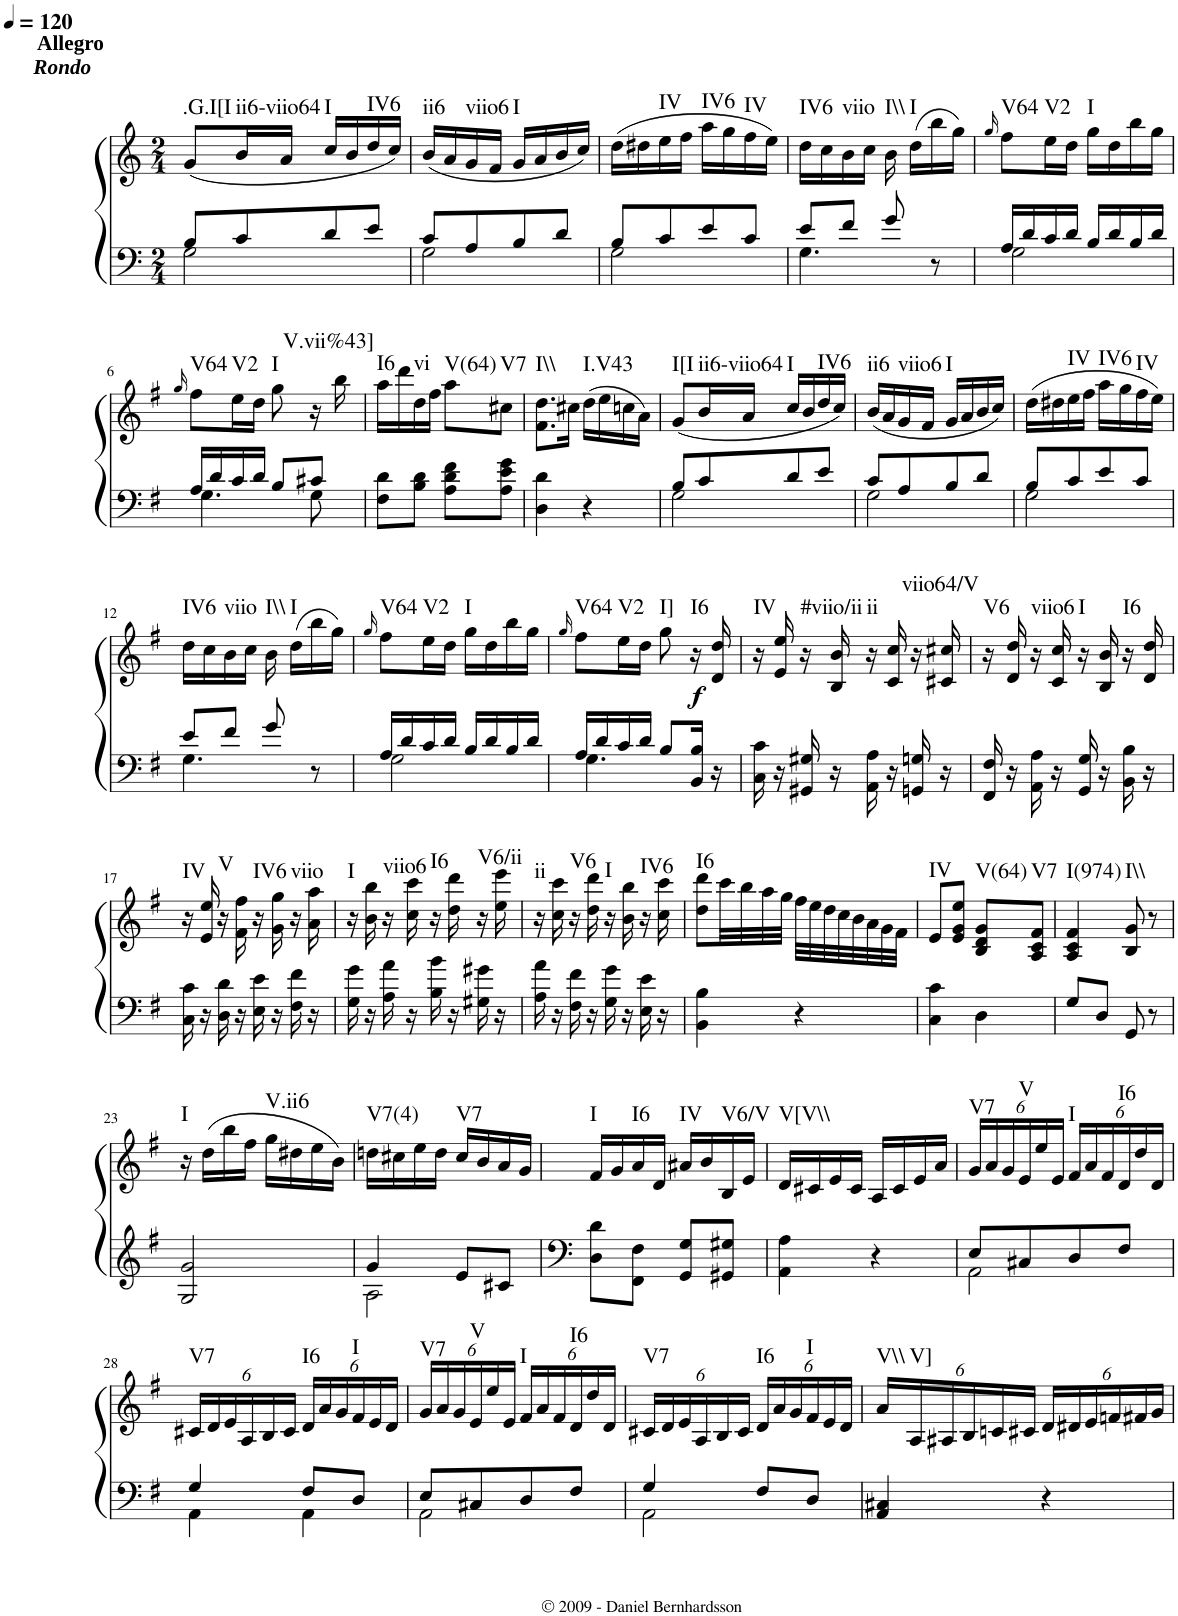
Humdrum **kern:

**kern	**kern	**dynam	**harte
*part1	*part1	*part1	*part1
*staff2	*staff1	*staff1/2	*
*I"Piano	*	*	*
*I'Pno.	*	*	*
*clefF4	*clefG2	*	*
*k[f#]	*k[f#]	*	*
*G:	*G:	*	*
*M2/4	*M2/4	*	*
*MM120	*MM120	*	*
=1	=1	=1	=1
*^	*	*	*
!	!	!LO:TX:a:Bi:t=Rondo	!	!
!	!	!LO:TX:a:B:t=Allegro	!	!LO:H:kt=.G.I[I
8B/L	2G\	(8g/L	.	N
!	!	!	!	!LO:H:kt=ii6-viio64
8c/	.	16b/L	.	N
.	.	16a/JJ	.	.
!	!	!	!	!LO:H:kt=I
8d/	.	16cc/LL	.	N
.	.	16b/	.	.
!	!	!	!	!LO:H:kt=IV6
8e/J	.	16dd/	.	N
.	.	16cc/JJ)	.	.
=2	=2	=2	=2	=2
!	!	!	!	!LO:H:kt=ii6
8c/L	2G\	(16b/LL	.	N
.	.	16a/	.	.
!	!	!	!	!LO:H:kt=viio6
8A/	.	16g/	.	N
.	.	16f#/JJ	.	.
!	!	!	!	!LO:H:kt=I
8B/	.	16g/LL	.	N
.	.	16a/	.	.
8d/J	.	16b/	.	.
.	.	16cc/JJ)	.	.
=3	=3	=3	=3	=3
8B/L	2G\	(16dd\LL	.	.
.	.	16dd#X\	.	.
!	!	!	!	!LO:H:kt=IV
8c/	.	16ee\	.	N
.	.	16ff#\JJ	.	.
!	!	!	!	!LO:H:kt=IV6
8e/	.	16aa\LL	.	N
.	.	16gg\	.	.
!	!	!	!	!LO:H:kt=IV
8c/J	.	16ff#\	.	N
.	.	16ee\JJ)	.	.
=4	=4	=4	=4	=4
!	!	!	!	!LO:H:kt=IV6
8e/L	4.G\	16dd\LL	.	N
.	.	16cc\	.	.
!	!	!	!	!LO:H:kt=viio
8f#/J	.	16b\	.	N
.	.	16cc\JJ	.	.
!	!	!	!	!LO:H:kt=I\\
8g/	.	16b\	.	N
!	!	!	!	!LO:H:kt=I
.	.	(16dd\LL	.	N
8r	8ryy	16bb\	.	.
.	.	16gg\JJ)	.	.
=5	=5	=5	=5	=5
.	.	16qgg/	.	.
!	!	!	!	!LO:H:kt=V64
16A/LL	2G\	8ff#\L	.	N
16d/	.	.	.	.
!	!	!	!	!LO:H:kt=V2
16c/	.	16ee\L	.	N
16d/JJ	.	16dd\JJ	.	.
!	!	!	!	!LO:H:kt=I
16B/LL	.	16gg\LL	.	N
16d/	.	16dd\	.	.
16B/	.	16bb\	.	.
16d/JJ	.	16gg\JJ	.	.
!!LO:LB:g=z
=6	=6	=6	=6	=6
.	.	16qgg/	.	.
!	!	!	!	!LO:H:kt=V64
16A/LL	4.G\	8ff#\L	.	N
16d/	.	.	.	.
!	!	!	!	!LO:H:kt=V2
16c/	.	16ee\L	.	N
16d/JJ	.	16dd\JJ	.	.
!	!	!	!	!LO:H:kt=I
8B/L	.	8gg\	.	N
!	!	!	!	!LO:H:kt=V.vii%43]
8c#X/J	8G\	16r	.	N
.	.	16bb\	.	.
*v	*v	*	*	*
=7	=7	=7	=7
!	!	!	!LO:H:kt=I6
8F#\ 8d\L	16aa\LL	.	N
.	16ddd\	.	.
!	!	!	!LO:H:kt=vi
8B\ 8d\J	16dd\	.	N
.	16ff#\JJ	.	.
!	!	!	!LO:H:kt=V(64)
8A\ 8d\ 8f#\L	8aa\L	.	N
!	!	!	!LO:H:kt=V7
8A\ 8e\ 8g\J	8cc#X\J	.	N
=8	=8	=8	=8
!	!	!	!LO:H:kt=I\\
4D\ 4d\	8.f#\ 8.dd\L	.	N
.	16cc#X\Jk	.	.
!	!	!	!LO:H:kt=I.V43
4r	(16dd\LL	.	N
.	16ee\	.	.
.	16ccn\	.	.
.	16a\JJ)	.	.
=9	=9	=9	=9
*^	*	*	*
!	!	!	!	!LO:H:kt=I[I
8B/L	2G\	(8g/L	.	N
!	!	!	!	!LO:H:kt=ii6-viio64
8c/	.	16b/L	.	N
.	.	16a/JJ	.	.
!	!	!	!	!LO:H:kt=I
8d/	.	16cc/LL	.	N
.	.	16b/	.	.
!	!	!	!	!LO:H:kt=IV6
8e/J	.	16dd/	.	N
.	.	16cc/JJ)	.	.
=10	=10	=10	=10	=10
!	!	!	!	!LO:H:kt=ii6
8c/L	2G\	(16b/LL	.	N
.	.	16a/	.	.
!	!	!	!	!LO:H:kt=viio6
8A/	.	16g/	.	N
.	.	16f#/JJ	.	.
!	!	!	!	!LO:H:kt=I
8B/	.	16g/LL	.	N
.	.	16a/	.	.
8d/J	.	16b/	.	.
.	.	16cc/JJ)	.	.
=11	=11	=11	=11	=11
8B/L	2G\	(16dd\LL	.	.
.	.	16dd#X\	.	.
!	!	!	!	!LO:H:kt=IV
8c/	.	16ee\	.	N
.	.	16ff#\JJ	.	.
!	!	!	!	!LO:H:kt=IV6
8e/	.	16aa\LL	.	N
.	.	16gg\	.	.
!	!	!	!	!LO:H:kt=IV
8c/J	.	16ff#\	.	N
.	.	16ee\JJ)	.	.
!!LO:LB:g=z
=12	=12	=12	=12	=12
!	!	!	!	!LO:H:kt=IV6
8e/L	4.G\	16dd\LL	.	N
.	.	16cc\	.	.
!	!	!	!	!LO:H:kt=viio
8f#/J	.	16b\	.	N
.	.	16cc\JJ	.	.
!	!	!	!	!LO:H:kt=I\\
8g/	.	16b\	.	N
!	!	!	!	!LO:H:kt=I
.	.	(16dd\LL	.	N
8r	8ryy	16bb\	.	.
.	.	16gg\JJ)	.	.
=13	=13	=13	=13	=13
.	.	16qgg/	.	.
!	!	!	!	!LO:H:kt=V64
16A/LL	2G\	8ff#\L	.	N
16d/	.	.	.	.
!	!	!	!	!LO:H:kt=V2
16c/	.	16ee\L	.	N
16d/JJ	.	16dd\JJ	.	.
!	!	!	!	!LO:H:kt=I
16B/LL	.	16gg\LL	.	N
16d/	.	16dd\	.	.
16B/	.	16bb\	.	.
16d/JJ	.	16gg\JJ	.	.
=14	=14	=14	=14	=14
.	.	16qgg/	.	.
!	!	!	!	!LO:H:kt=V64
16A/LL	4.G\	8ff#\L	.	N
16d/	.	.	.	.
!	!	!	!	!LO:H:kt=V2
16c/	.	16ee\L	.	N
16d/JJ	.	16dd\JJ	.	.
!	!	!	!	!LO:H:kt=I]
8B/L	.	8gg\	.	N
!	!	!	!LO:DY:b	!LO:H:kt=I6
16BB/ 16B/Jk	8ryy	16r	f	N
16r	.	16d/ 16dd/	.	.
*v	*v	*	*	*
=15	=15	=15	=15
!	!	!	!LO:H:kt=IV
16C\ 16c\	16r	.	N
16r	16e/ 16ee/	.	.
!	!	!	!LO:H:kt=#viio/ii
16GG#X/ 16G#X/	16r	.	N
16r	16B/ 16b/	.	.
!	!	!	!LO:H:kt=ii
16AA\ 16A\	16r	.	N
16r	16c/ 16cc/	.	.
!	!	!	!LO:H:kt=viio64/V
16GGn/ 16Gn/	16r	.	N
16r	16c#X/ 16cc#X/	.	.
=16	=16	=16	=16
!	!	!	!LO:H:kt=V6
16FF#/ 16F#/	16r	.	N
16r	16d/ 16dd/	.	.
!	!	!	!LO:H:kt=viio6
16AA\ 16A\	16r	.	N
16r	16c/ 16cc/	.	.
!	!	!	!LO:H:kt=I
16GG/ 16G/	16r	.	N
16r	16B/ 16b/	.	.
!	!	!	!LO:H:kt=I6
16BB\ 16B\	16r	.	N
16r	16d/ 16dd/	.	.
!!LO:LB:g=z
=17	=17	=17	=17
!	!	!	!LO:H:kt=IV
16C\ 16c\	16r	.	N
16r	16e/ 16ee/	.	.
!	!	!	!LO:H:kt=V
16D\ 16d\	16r	.	N
16r	16f#\ 16ff#\	.	.
!	!	!	!LO:H:kt=IV6
16E\ 16e\	16r	.	N
16r	16g\ 16gg\	.	.
!	!	!	!LO:H:kt=viio
16F#\ 16f#\	16r	.	N
16r	16a\ 16aa\	.	.
=18	=18	=18	=18
!	!	!	!LO:H:kt=I
16G\ 16g\	16r	.	N
16r	16b\ 16bb\	.	.
!	!	!	!LO:H:kt=viio6
16A\ 16a\	16r	.	N
16r	16cc\ 16ccc\	.	.
!	!	!	!LO:H:kt=I6
16B\ 16b\	16r	.	N
16r	16dd\ 16ddd\	.	.
!	!	!	!LO:H:kt=V6/ii
16G#X\ 16g#X\	16r	.	N
16r	16ee\ 16eee\	.	.
=19	=19	=19	=19
!	!	!	!LO:H:kt=ii
16A\ 16a\	16r	.	N
16r	16cc\ 16ccc\	.	.
!	!	!	!LO:H:kt=V6
16F#\ 16f#\	16r	.	N
16r	16dd\ 16ddd\	.	.
!	!	!	!LO:H:kt=I
16G\ 16g\	16r	.	N
16r	16b\ 16bb\	.	.
!	!	!	!LO:H:kt=IV6
16E\ 16e\	16r	.	N
16r	16cc\ 16ccc\	.	.
=20	=20	=20	=20
!	!	!	!LO:H:kt=I6
4BB\ 4B\	8dd\ 8ddd\L	.	N
.	32ccc\LL	.	.
.	32bb\	.	.
.	32aa\	.	.
.	32gg\JJJ	.	.
4r	32ff#\LLL	.	.
.	32ee\	.	.
.	32dd\	.	.
.	32cc\	.	.
.	32b\	.	.
.	32a\	.	.
.	32g\	.	.
.	32f#\JJJ	.	.
=21	=21	=21	=21
!	!	!	!LO:H:kt=IV
4C\ 4c\	8e/L	.	N
.	8e/ 8g/ 8ee/J	.	.
!	!	!	!LO:H:kt=V(64)
4D\	8B/ 8d/ 8g/L	.	N
!	!	!	!LO:H:kt=V7
.	8A/ 8c/ 8f#/J	.	N
=22	=22	=22	=22
!	!	!	!LO:H:kt=I(974)
8G/L	4A/ 4c/ 4f#/	.	N
8D/J	.	.	.
!	!	!	!LO:H:kt=I\\
8GG/	8B/ 8g/	.	N
8r	8r	.	.
!!LO:LB:g=z
=23	=23	=23	=23
!	!	!	!LO:H:kt=I
2G/ 2g/	16r	.	N
.	(16dd\LL	.	.
.	16bb\	.	.
.	16ff#\JJ	.	.
!	!	!	!LO:H:kt=V.ii6
.	16gg\LL	.	N
.	16dd#X\	.	.
.	16ee\	.	.
.	16b\JJ)	.	.
=24	=24	=24	=24
*^	*	*	*
!	!	!	!	!LO:H:kt=V7(4)
4g/	2A\	16ddn\LL	.	N
.	.	16cc#X\	.	.
.	.	16ee\	.	.
.	.	16dd\JJ	.	.
!	!	!	!	!LO:H:kt=V7
8e/L	.	16cc#/LL	.	N
.	.	16b/	.	.
8c#X/J	.	16a/	.	.
.	.	16g/JJ	.	.
*v	*v	*	*	*
=25	=25	=25	=25
!	!	!	!LO:H:kt=I
8D\ 8d\L	16f#/LL	.	N
.	16g/	.	.
!	!	!	!LO:H:kt=I6
8FF#\ 8F#\J	16a/	.	N
.	16d/JJ	.	.
!	!	!	!LO:H:kt=IV
8GG/ 8G/L	16a#X/LL	.	N
.	16b/	.	.
!	!	!	!LO:H:kt=V6/V
8GG#X/ 8G#X/J	16B/	.	N
.	16e/JJ	.	.
=26	=26	=26	=26
!	!	!	!LO:H:kt=V[V\\
4AA\ 4A\	16d/LL	.	N
.	16c#X/	.	.
.	16e/	.	.
.	16c#/JJ	.	.
4r	16A/LL	.	.
.	16c#/	.	.
.	16e/	.	.
.	16a/JJ	.	.
=27	=27	=27	=27
*^	*	*	*
*	*	*Xbrackettup	*	*
!	!	!	!	!LO:H:kt=V7
8E/L	2AA\	24g/LL	.	N
.	.	24a/	.	.
.	.	24g/	.	.
!	!	!	!	!LO:H:kt=V
8C#X/	.	24e/	.	N
.	.	24ee/	.	.
.	.	24e/JJ	.	.
!	!	!	!	!LO:H:kt=I
8D/	.	24f#/LL	.	N
.	.	24a/	.	.
.	.	24f#/	.	.
!	!	!	!	!LO:H:kt=I6
8F#/J	.	24d/	.	N
.	.	24dd/	.	.
.	.	24d/JJ	.	.
!!LO:LB:g=z
=28	=28	=28	=28	=28
!	!	!	!	!LO:H:kt=V7
4G/	4AA\	24c#X/LL	.	N
.	.	24d/	.	.
.	.	24e/	.	.
.	.	24A/	.	.
.	.	24B/	.	.
.	.	24c#/JJ	.	.
!	!	!	!	!LO:H:kt=I6
8F#/L	4AA\	24d/LL	.	N
.	.	24a/	.	.
.	.	24g/	.	.
!	!	!	!	!LO:H:kt=I
8D/J	.	24f#/	.	N
.	.	24e/	.	.
.	.	24d/JJ	.	.
=29	=29	=29	=29	=29
!	!	!	!	!LO:H:kt=V7
8E/L	2AA\	24g/LL	.	N
.	.	24a/	.	.
.	.	24g/	.	.
!	!	!	!	!LO:H:kt=V
8C#X/	.	24e/	.	N
.	.	24ee/	.	.
.	.	24e/JJ	.	.
!	!	!	!	!LO:H:kt=I
8D/	.	24f#/LL	.	N
.	.	24a/	.	.
.	.	24f#/	.	.
!	!	!	!	!LO:H:kt=I6
8F#/J	.	24d/	.	N
.	.	24dd/	.	.
.	.	24d/JJ	.	.
=30	=30	=30	=30	=30
!	!	!	!	!LO:H:kt=V7
4G/	2AA\	24c#X/LL	.	N
.	.	24d/	.	.
.	.	24e/	.	.
.	.	24A/	.	.
.	.	24B/	.	.
.	.	24c#/JJ	.	.
!	!	!	!	!LO:H:kt=I6
8F#/L	.	24d/LL	.	N
.	.	24a/	.	.
.	.	24g/	.	.
!	!	!	!	!LO:H:kt=I
8D/J	.	24f#/	.	N
.	.	24e/	.	.
.	.	24d/JJ	.	.
=31	=31	=31	=31	=31
!	!	!	!	!LO:H:kt=V\\
4AA/ 4C#X/	4ryy	24a/LL	.	N
!	!	!	!	!LO:H:kt=V]
.	.	24A/	.	N
.	.	24A#X/	.	.
.	.	24B/	.	.
.	.	24cn/	.	.
.	.	24c#X/JJ	.	.
4r	4ryy	24d/LL	.	.
.	.	24d#X/	.	.
.	.	24e/	.	.
.	.	24fn/	.	.
.	.	24f#X/	.	.
.	.	24g/JJ	.	.
*v	*v	*	*	*
=	=	=	=
*-	*-	*-	*-
